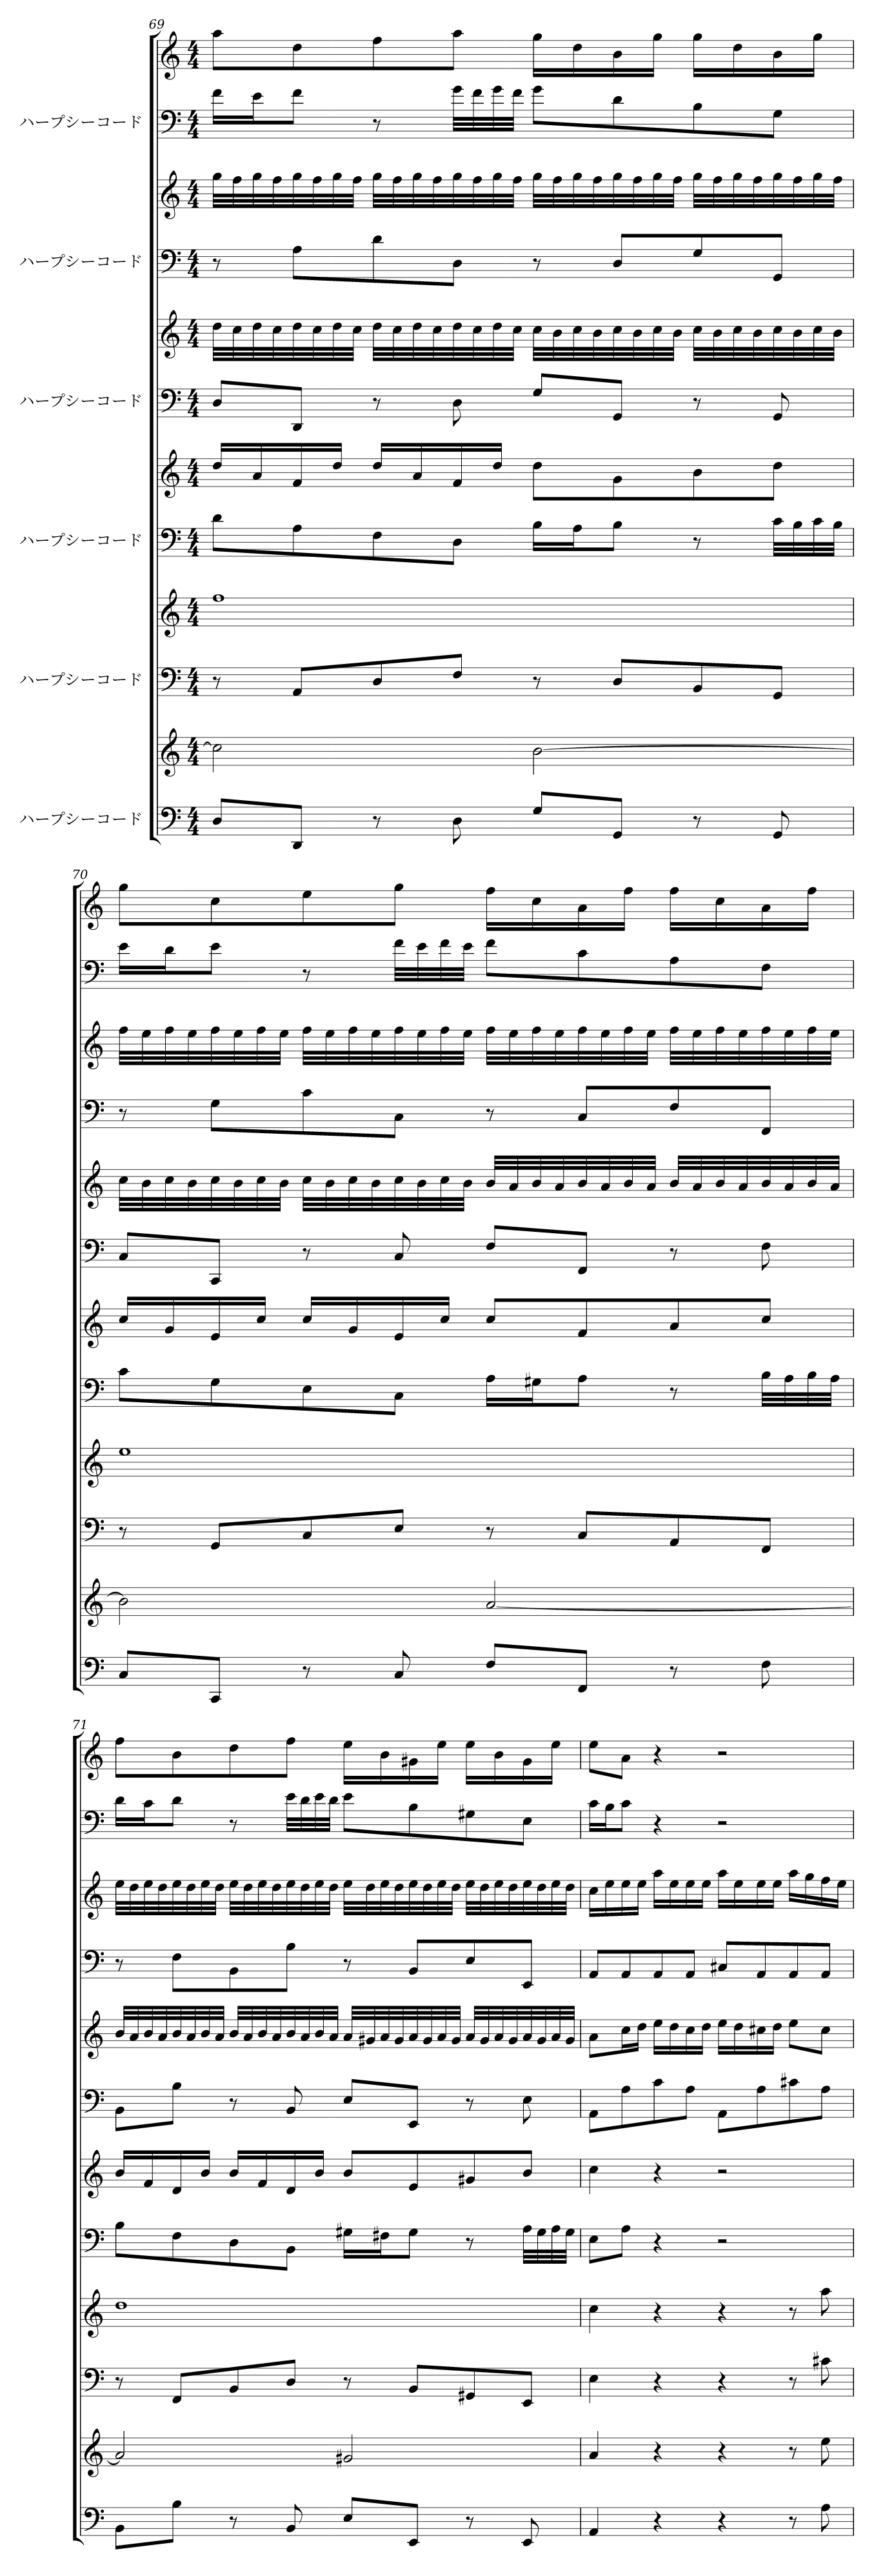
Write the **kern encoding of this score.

**kern	**kern	**kern	**kern	**kern	**kern	**kern	**kern	**kern	**kern	**kern	**kern
*part6	*part6	*part5	*part5	*part4	*part4	*part3	*part3	*part2	*part2	*part1	*part1
*staff12	*staff11	*staff10	*staff9	*staff8	*staff7	*staff6	*staff5	*staff4	*staff3	*staff2	*staff1
*I"ハープシーコード	*	*I"ハープシーコード	*	*I"ハープシーコード	*	*I"ハープシーコード	*	*I"ハープシーコード	*	*I"ハープシーコード	*
!!LO:PB:g=z
*clefF4	*clefG2	*clefF4	*clefG2	*clefF4	*clefG2	*clefF4	*clefG2	*clefF4	*clefG2	*clefF4	*clefG2
*k[]	*k[]	*k[]	*k[]	*k[]	*k[]	*k[]	*k[]	*k[]	*k[]	*k[]	*k[]
*M4/4	*M4/4	*M4/4	*M4/4	*M4/4	*M4/4	*M4/4	*M4/4	*M4/4	*M4/4	*M4/4	*M4/4
=69	=69	=69	=69	=69	=69	=69	=69	=69	=69	=69	=69
8D/L	2cc\]	8r	1ff	8d\L	16dd/LL	8D/L	32dd\LLL	8r	32gg\LLL	16f\LL	8aa\L
.	.	.	.	.	.	.	32cc\	.	32ff\	.	.
.	.	.	.	.	16a/	.	32dd\	.	32gg\	16e\J	.
.	.	.	.	.	.	.	32cc\	.	32ff\	.	.
8DD/J	.	8AA/L	.	8A\	16f/	8DD/J	32dd\	8A\L	32gg\	8f\J	8dd\
.	.	.	.	.	.	.	32cc\	.	32ff\	.	.
.	.	.	.	.	16dd/JJ	.	32dd\	.	32gg\	.	.
.	.	.	.	.	.	.	32cc\JJJ	.	32ff\JJJ	.	.
8r	.	8D/	.	8F\	16dd/LL	8r	32dd\LLL	8d\	32gg\LLL	8r	8ff\
.	.	.	.	.	.	.	32cc\	.	32ff\	.	.
.	.	.	.	.	16a/	.	32dd\	.	32gg\	.	.
.	.	.	.	.	.	.	32cc\	.	32ff\	.	.
8D\	.	8F/J	.	8D\J	16f/	8D\	32dd\	8D\J	32gg\	32g\LLL	8aa\J
.	.	.	.	.	.	.	32cc\	.	32ff\	32f\	.
.	.	.	.	.	16dd/JJ	.	32dd\	.	32gg\	32g\	.
.	.	.	.	.	.	.	32cc\JJJ	.	32ff\JJJ	32f\JJJ	.
8G/L	[2b\	8r	.	16B\LL	8dd\L	8G/L	32cc\LLL	8r	32gg\LLL	8g\L	16gg\LL
.	.	.	.	.	.	.	32b\	.	32ff\	.	.
.	.	.	.	16A\J	.	.	32cc\	.	32gg\	.	16dd\
.	.	.	.	.	.	.	32b\	.	32ff\	.	.
8GG/J	.	8D/L	.	8B\J	8g\	8GG/J	32cc\	8D/L	32gg\	8d\	16b\
.	.	.	.	.	.	.	32b\	.	32ff\	.	.
.	.	.	.	.	.	.	32cc\	.	32gg\	.	16gg\JJ
.	.	.	.	.	.	.	32b\JJJ	.	32ff\JJJ	.	.
8r	.	8BB/	.	8r	8b\	8r	32cc\LLL	8G/	32gg\LLL	8B\	16gg\LL
.	.	.	.	.	.	.	32b\	.	32ff\	.	.
.	.	.	.	.	.	.	32cc\	.	32gg\	.	16dd\
.	.	.	.	.	.	.	32b\	.	32ff\	.	.
8GG/	.	8GG/J	.	32c\LLL	8dd\J	8GG/	32cc\	8GG/J	32gg\	8G\J	16b\
.	.	.	.	32B\	.	.	32b\	.	32ff\	.	.
.	.	.	.	32c\	.	.	32cc\	.	32gg\	.	16gg\JJ
.	.	.	.	32B\JJJ	.	.	32b\JJJ	.	32ff\JJJ	.	.
!!LO:PB:g=z
=70	=70	=70	=70	=70	=70	=70	=70	=70	=70	=70	=70
8C/L	2b\]	8r	1ee	8c\L	16cc/LL	8C/L	32cc\LLL	8r	32ff\LLL	16e\LL	8gg\L
.	.	.	.	.	.	.	32b\	.	32ee\	.	.
.	.	.	.	.	16g/	.	32cc\	.	32ff\	16d\J	.
.	.	.	.	.	.	.	32b\	.	32ee\	.	.
8CC/J	.	8GG/L	.	8G\	16e/	8CC/J	32cc\	8G\L	32ff\	8e\J	8cc\
.	.	.	.	.	.	.	32b\	.	32ee\	.	.
.	.	.	.	.	16cc/JJ	.	32cc\	.	32ff\	.	.
.	.	.	.	.	.	.	32b\JJJ	.	32ee\JJJ	.	.
8r	.	8C/	.	8E\	16cc/LL	8r	32cc\LLL	8c\	32ff\LLL	8r	8ee\
.	.	.	.	.	.	.	32b\	.	32ee\	.	.
.	.	.	.	.	16g/	.	32cc\	.	32ff\	.	.
.	.	.	.	.	.	.	32b\	.	32ee\	.	.
8C/	.	8E/J	.	8C\J	16e/	8C/	32cc\	8C\J	32ff\	32f\LLL	8gg\J
.	.	.	.	.	.	.	32b\	.	32ee\	32e\	.
.	.	.	.	.	16cc/JJ	.	32cc\	.	32ff\	32f\	.
.	.	.	.	.	.	.	32b\JJJ	.	32ee\JJJ	32e\JJJ	.
8F/L	[2a/	8r	.	16A\LL	8cc/L	8F/L	32b/LLL	8r	32ff\LLL	8f\L	16ff\LL
.	.	.	.	.	.	.	32a/	.	32ee\	.	.
.	.	.	.	16G#X\J	.	.	32b/	.	32ff\	.	16cc\
.	.	.	.	.	.	.	32a/	.	32ee\	.	.
8FF/J	.	8C/L	.	8A\J	8f/	8FF/J	32b/	8C/L	32ff\	8c\	16a\
.	.	.	.	.	.	.	32a/	.	32ee\	.	.
.	.	.	.	.	.	.	32b/	.	32ff\	.	16ff\JJ
.	.	.	.	.	.	.	32a/JJJ	.	32ee\JJJ	.	.
8r	.	8AA/	.	8r	8a/	8r	32b/LLL	8F/	32ff\LLL	8A\	16ff\LL
.	.	.	.	.	.	.	32a/	.	32ee\	.	.
.	.	.	.	.	.	.	32b/	.	32ff\	.	16cc\
.	.	.	.	.	.	.	32a/	.	32ee\	.	.
8F\	.	8FF/J	.	32B\LLL	8cc/J	8F\	32b/	8FF/J	32ff\	8F\J	16a\
.	.	.	.	32A\	.	.	32a/	.	32ee\	.	.
.	.	.	.	32B\	.	.	32b/	.	32ff\	.	16ff\JJ
.	.	.	.	32A\JJJ	.	.	32a/JJJ	.	32ee\JJJ	.	.
!!LO:PB:g=z
=71	=71	=71	=71	=71	=71	=71	=71	=71	=71	=71	=71
8BB\L	2a/]	8r	1dd	8B\L	16b/LL	8BB\L	32b/LLL	8r	32ee\LLL	16d\LL	8ff\L
.	.	.	.	.	.	.	32a/	.	32dd\	.	.
.	.	.	.	.	16f/	.	32b/	.	32ee\	16c\J	.
.	.	.	.	.	.	.	32a/	.	32dd\	.	.
8B\J	.	8FF/L	.	8F\	16d/	8B\J	32b/	8F\L	32ee\	8d\J	8b\
.	.	.	.	.	.	.	32a/	.	32dd\	.	.
.	.	.	.	.	16b/JJ	.	32b/	.	32ee\	.	.
.	.	.	.	.	.	.	32a/JJJ	.	32dd\JJJ	.	.
8r	.	8BB/	.	8D\	16b/LL	8r	32b/LLL	8BB\	32ee\LLL	8r	8dd\
.	.	.	.	.	.	.	32a/	.	32dd\	.	.
.	.	.	.	.	16f/	.	32b/	.	32ee\	.	.
.	.	.	.	.	.	.	32a/	.	32dd\	.	.
8BB/	.	8D/J	.	8BB\J	16d/	8BB/	32b/	8B\J	32ee\	32e\LLL	8ff\J
.	.	.	.	.	.	.	32a/	.	32dd\	32d\	.
.	.	.	.	.	16b/JJ	.	32b/	.	32ee\	32e\	.
.	.	.	.	.	.	.	32a/JJJ	.	32dd\JJJ	32d\JJJ	.
8E/L	2g#X/	8r	.	16G#X\LL	8b/L	8E/L	32a/LLL	8r	32ee\LLL	8e\L	16ee\LL
.	.	.	.	.	.	.	32g#X/	.	32dd\	.	.
.	.	.	.	16F#X\J	.	.	32a/	.	32ee\	.	16b\
.	.	.	.	.	.	.	32g#/	.	32dd\	.	.
8EE/J	.	8BB/L	.	8G#\J	8e/	8EE/J	32a/	8BB/L	32ee\	8B\	16g#X\
.	.	.	.	.	.	.	32g#/	.	32dd\	.	.
.	.	.	.	.	.	.	32a/	.	32ee\	.	16ee\JJ
.	.	.	.	.	.	.	32g#/JJJ	.	32dd\JJJ	.	.
8r	.	8GG#X/	.	8r	8g#X/	8r	32a/LLL	8E/	32ee\LLL	8G#X\	16ee\LL
.	.	.	.	.	.	.	32g#/	.	32dd\	.	.
.	.	.	.	.	.	.	32a/	.	32ee\	.	16b\
.	.	.	.	.	.	.	32g#/	.	32dd\	.	.
8EE/	.	8EE/J	.	32A\LLL	8b/J	8E\	32a/	8EE/J	32ee\	8E\J	16g#\
.	.	.	.	32G#\	.	.	32g#/	.	32dd\	.	.
.	.	.	.	32A\	.	.	32a/	.	32ee\	.	16ee\JJ
.	.	.	.	32G#\JJJ	.	.	32g#/JJJ	.	32dd\JJJ	.	.
!!LO:PB:g=z
=72	=72	=72	=72	=72	=72	=72	=72	=72	=72	=72	=72
4AA/	4a/	4E\	4cc\	8E\L	4cc\	8AA\L	8a\L	8AA/L	16cc\LL	16c\LL	8ee\L
.	.	.	.	.	.	.	.	.	16ee\	16B\J	.
.	.	.	.	8A\J	.	8A\	16cc\L	8AA/	16ee\	8c\J	8a\J
.	.	.	.	.	.	.	16dd\JJ	.	16ee\JJ	.	.
4r	4r	4r	4r	4r	4r	8c\	16ee\LL	8AA/	16aa\LL	4r	4r
.	.	.	.	.	.	.	16dd\	.	16ee\	.	.
.	.	.	.	.	.	8A\J	16cc\	8AA/J	16ee\	.	.
.	.	.	.	.	.	.	16dd\JJ	.	16ee\JJ	.	.
4r	4r	4r	4r	2r	2r	8AA\L	16ee\LL	8C#X/L	16aa\LL	2r	2r
.	.	.	.	.	.	.	16dd\	.	16ee\	.	.
.	.	.	.	.	.	8A\	16cc#X\	8AA/	16ee\	.	.
.	.	.	.	.	.	.	16dd\JJ	.	16ee\JJ	.	.
8r	8r	8r	8r	.	.	8c#X\	8ee\L	8AA/	16aa\LL	.	.
.	.	.	.	.	.	.	.	.	16gg\	.	.
8A\	8ee\	8c#X\	8aa\	.	.	8A\J	8cc#\J	8AA/J	16ff\	.	.
.	.	.	.	.	.	.	.	.	16ee\JJ	.	.
=	=	=	=	=	=	=	=	=	=	=	=
*-	*-	*-	*-	*-	*-	*-	*-	*-	*-	*-	*-
